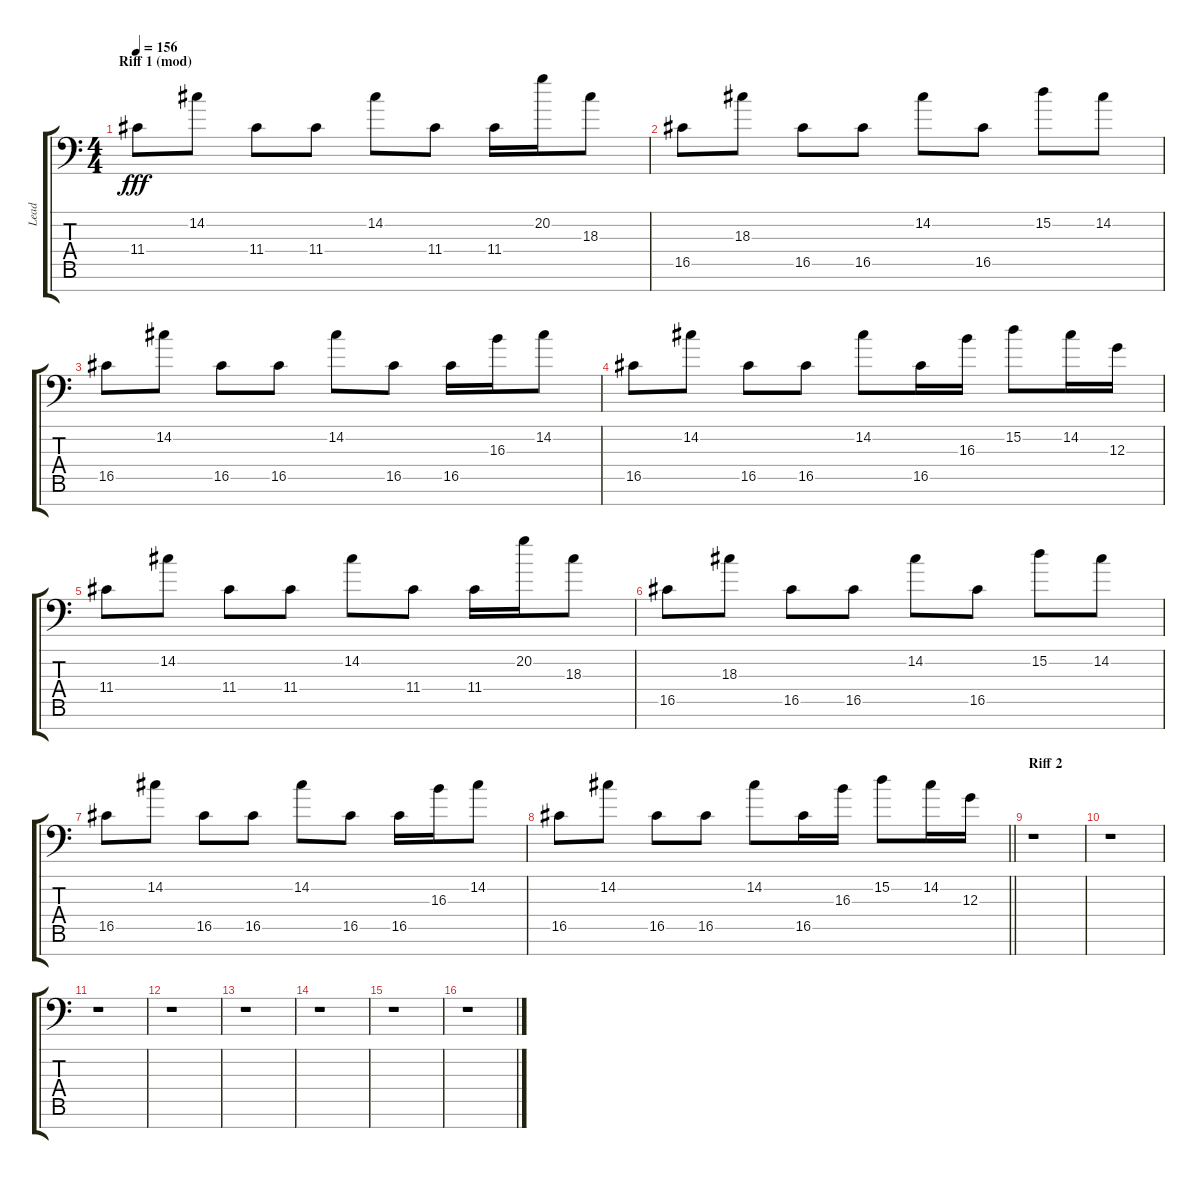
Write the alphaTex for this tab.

\track ("Lead" "Lead") {instrument lead2sawtooth}
\staff {score tabs}
\tuning (C8 B3 G3 D3 A2 E2 C-1) {hide}
\ts (4 4)
\section ("" "Riff 1 (mod)")
\tempo 156
\clef f4
\ks c
11.4.8{dy fff} 14.2.8 11.4.8 11.4.8 14.2.8 11.4.8 11.4.16 20.2.16 18.3.8 |
16.5.8 18.3.8 16.5.8 16.5.8 14.2.8 16.5.8 15.2.8 14.2.8 |
16.5.8 14.2.8 16.5.8 16.5.8 14.2.8 16.5.8 16.5.16 16.3.16 14.2.8 |
16.5.8 14.2.8 16.5.8 16.5.8 14.2.8 16.5.16 16.3.16 15.2.8 14.2.16 12.3.16 |
11.4.8 14.2.8 11.4.8 11.4.8 14.2.8 11.4.8 11.4.16 20.2.16 18.3.8 |
16.5.8 18.3.8 16.5.8 16.5.8 14.2.8 16.5.8 15.2.8 14.2.8 |
16.5.8 14.2.8 16.5.8 16.5.8 14.2.8 16.5.8 16.5.16 16.3.16 14.2.8 |
\barLineRight lightlight
16.5.8 14.2.8 16.5.8 16.5.8 14.2.8 16.5.16 16.3.16 15.2.8 14.2.16 12.3.16 |
\section ("" "Riff 2")
r.1 |
r.1 |
r.1 |
r.1 |
r.1 |
r.1 |
r.1 |
r.1
